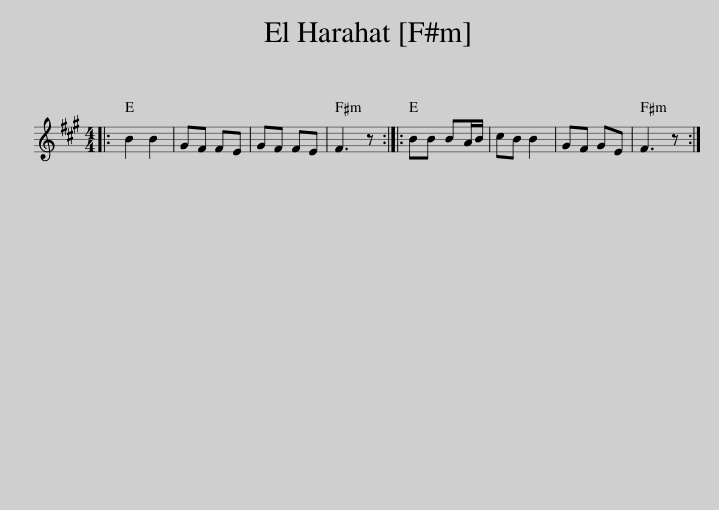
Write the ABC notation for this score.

X:1
L:1/8
M:4/4
I:linebreak $
K:F#min
V:1 treble
V:1
|: B2 B2 | GF FE | GF FE | F3 z :: BB BA/B/ | %5
 cB B2 | GF GE | F3 z :| %8
